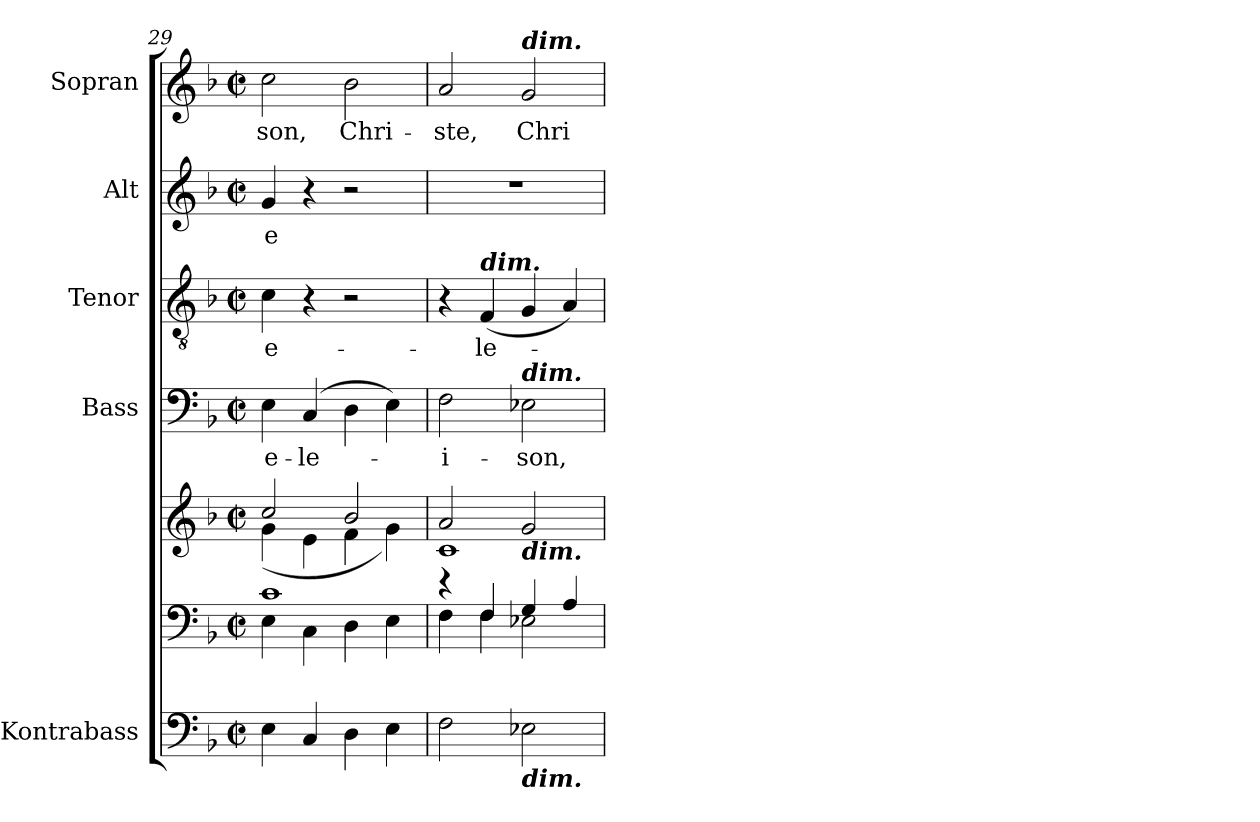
**kern	**kern	**kern	**kern	**text	**kern	**text	**kern	**text	**kern	**text
*part6	*part5	*part5	*part4	*part4	*part3	*part3	*part2	*part2	*part1	*part1
*staff7	*staff6	*staff5	*staff4	*staff4	*staff3	*staff3	*staff2	*staff2	*staff1	*staff1
*I"Kontrabass	*	*	*I"Bass	*	*I"Tenor	*	*I"Alt	*	*I"Sopran	*
*I'Kb.	*	*	*I'B.	*	*I'T.	*	*I'A.	*	*I'S.	*
*clefF4	*clefF4	*clefG2	*clefF4	*	*clefGv2	*	*clefG2	*	*clefG2	*
*ITrd7c12	*	*	*	*	*	*	*	*	*	*
*k[b-]	*k[b-]	*k[b-]	*k[b-]	*	*k[b-]	*	*k[b-]	*	*k[b-]	*
*F:	*F:	*F:	*F:	*	*F:	*	*F:	*	*F:	*
*M2/2	*M2/2	*M2/2	*M2/2	*	*M2/2	*	*M2/2	*	*M2/2	*
*met(c|)	*met(c|)	*met(c|)	*met(c|)	*	*met(c|)	*	*met(c|)	*	*met(c|)	*
=29	=29	=29	=29	=29	=29	=29	=29	=29	=29	=29
*	*^	*^	*	*	*	*	*	*	*	*
!	!	!	!	!	!	!LO:LY:b	!	!LO:LY:b	!	!LO:LY:b	!	!LO:LY:b
4EE\	1c	4E\	2cc/	(<4g\	4E\	e-	4c\	e-	4g/	e-	2cc\	-son,
!	!	!	!	!	!	!LO:LY:b	!	!	!	!	!	!
4CC/	.	4C\	.	4e\	(4C/	-le-	4r	.	4r	.	.	.
!	!	!	!	!	!	!	!	!	!	!	!	!LO:LY:b
4DD\	.	4D\	2b-/	4f\	4D\	.	2r	.	2r	.	2b-\	Chri-
4EE\	.	4E\	.	4g\)	4E\)	.	.	.	.	.	.	.
=30	=30	=30	=30	=30	=30	=30	=30	=30	=30	=30	=30	=30
!	!	!	!	!	!	!LO:LY:b	!	!	!	!	!	!LO:LY:b
2FF\	4rd	4F\	2a/	1c	2F\	-i-	4r	.	1r	.	2a/	-ste,
!	!	!	!	!	!	!	!LO:TX:a:Bi:t=dim.	!	!	!	!	!
!	!	!	!	!	!	!	!	!LO:LY:b	!	!	!	!
.	4F/	4F\	.	.	.	.	(<4F/	-le-	.	.	.	.
!	!	!	!	!	!	!	!	!	!	!	!LO:TX:a:Bi:t=dim.	!
!	!	!	!	!	!LO:TX:a:Bi:t=dim.	!	!	!	!	!	!	!
!	!	!	!LO:TX:b:Bi:t=dim.	!	!	!	!	!	!	!	!	!
!LO:TX:b:Bi:t=dim.	!	!	!	!	!	!	!	!	!	!	!	!
!	!	!	!	!	!	!LO:LY:b	!	!	!	!	!	!LO:LY:b
2EE-X\	4G/	2E-X\	2g/	.	2E-X\	-son,	4G/	.	.	.	2g/	Chri-
.	4A/	.	.	.	.	.	4A/)	.	.	.	.	.
*	*v	*v	*	*	*	*	*	*	*	*	*	*
*	*	*v	*v	*	*	*	*	*	*	*	*
=	=	=	=	=	=	=	=	=	=	=
*-	*-	*-	*-	*-	*-	*-	*-	*-	*-	*-
